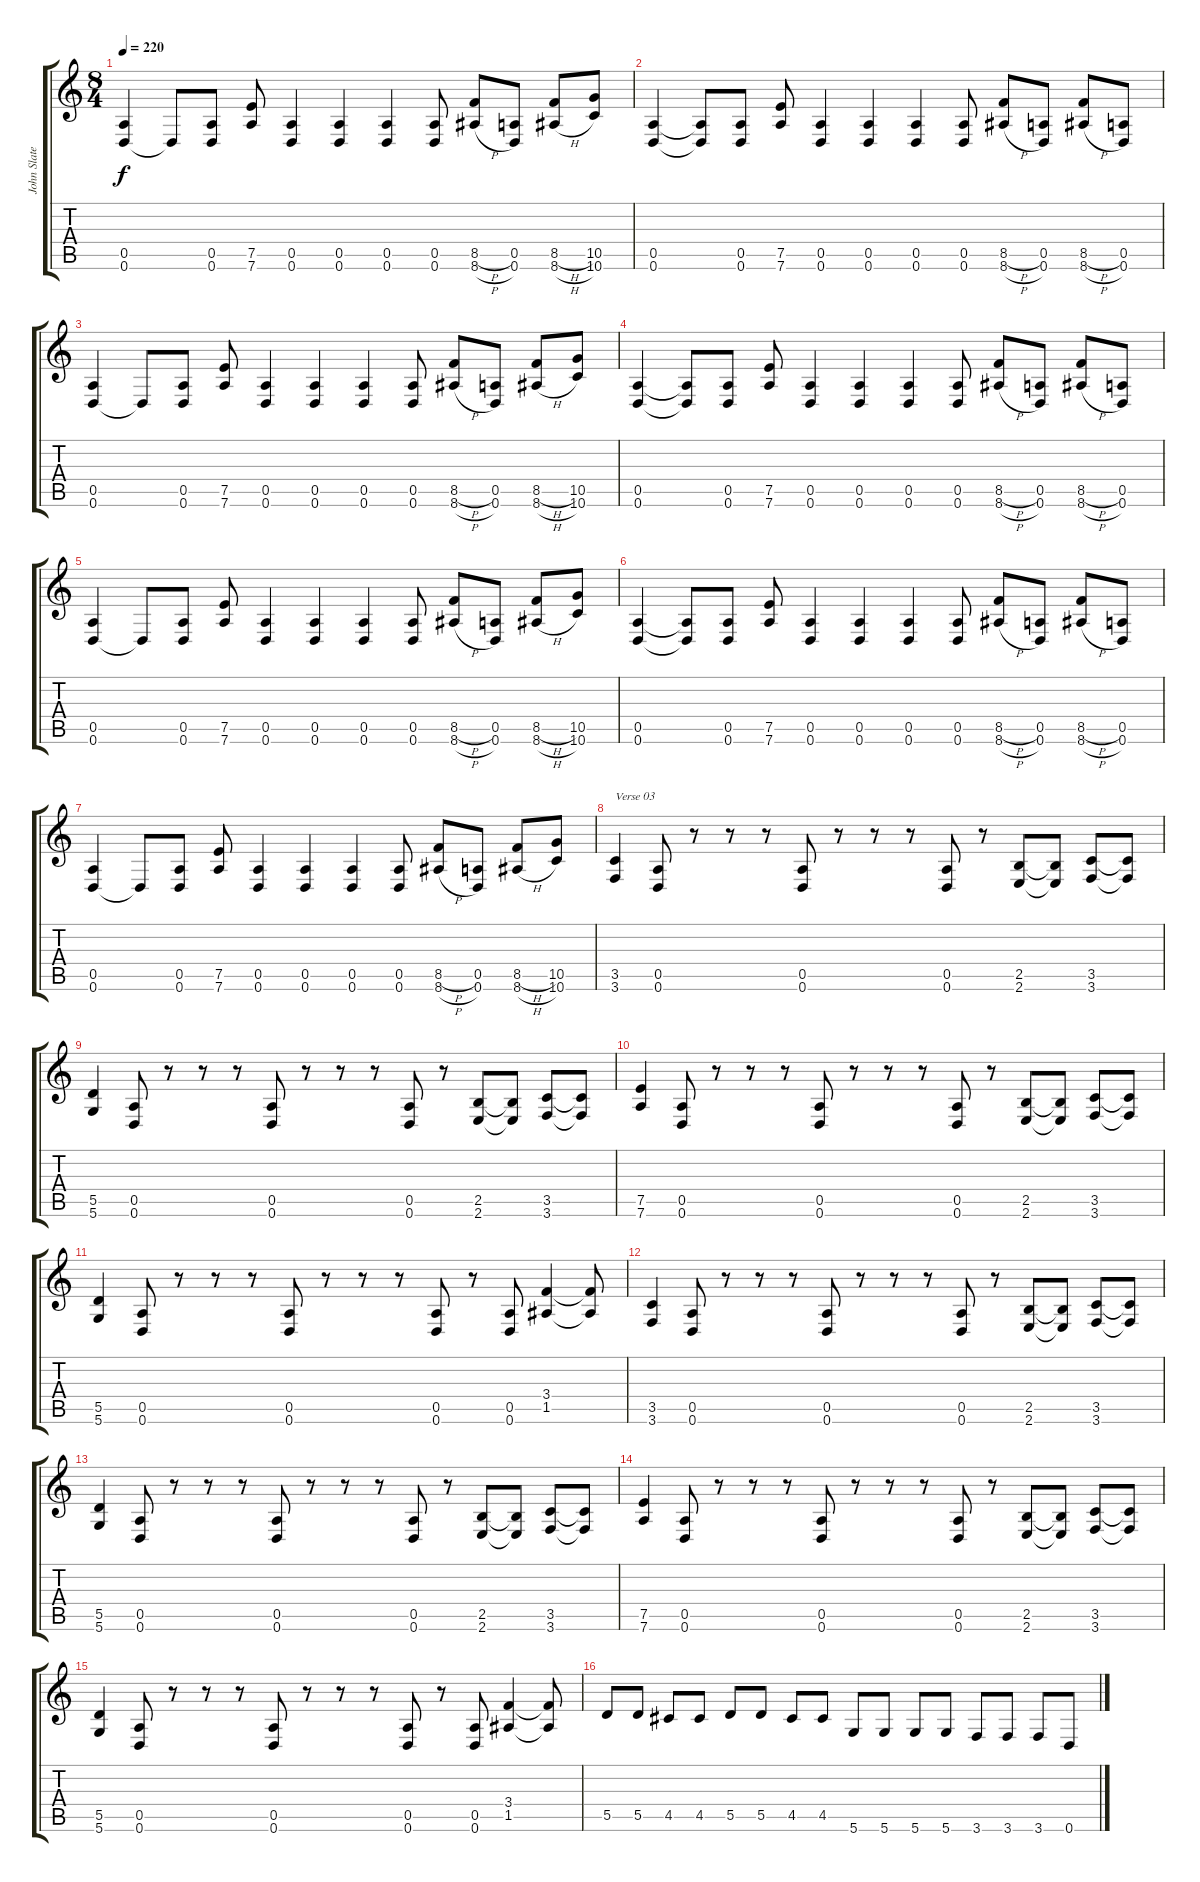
\track ("John Slater" "John Slate") {instrument distortionguitar}
\staff {score tabs}
\tuning (E4 B3 G3 D3 A2 D2) {hide}
\ts (8 4)
\tempo 220
\clef g2
\ks c
(0.5 0.6).4{dy f} 0.6{t}.8 (0.5 0.6).8 (7.5 7.6).8 (0.5 0.6).4 (0.5 0.6).4 (0.5 0.6).4 (0.5 0.6).8 (8.5{h} 8.6{h}).8 (0.5 0.6).8 (8.5{h} 8.6{h}).8 (10.5 10.6).8 |
(0.5 0.6).4 (0.5{t} 0.6{t}).8 (0.5 0.6).8 (7.5 7.6).8 (0.5 0.6).4 (0.5 0.6).4 (0.5 0.6).4 (0.5 0.6).8 (8.5{h} 8.6{h}).8 (0.5 0.6).8 (8.5{h} 8.6{h}).8 (0.5 0.6).8 |
(0.5 0.6).4 0.6{t}.8 (0.5 0.6).8 (7.5 7.6).8 (0.5 0.6).4 (0.5 0.6).4 (0.5 0.6).4 (0.5 0.6).8 (8.5{h} 8.6{h}).8 (0.5 0.6).8 (8.5{h} 8.6{h}).8 (10.5 10.6).8 |
(0.5 0.6).4 (0.5{t} 0.6{t}).8 (0.5 0.6).8 (7.5 7.6).8 (0.5 0.6).4 (0.5 0.6).4 (0.5 0.6).4 (0.5 0.6).8 (8.5{h} 8.6{h}).8 (0.5 0.6).8 (8.5{h} 8.6{h}).8 (0.5 0.6).8 |
(0.5 0.6).4 0.6{t}.8 (0.5 0.6).8 (7.5 7.6).8 (0.5 0.6).4 (0.5 0.6).4 (0.5 0.6).4 (0.5 0.6).8 (8.5{h} 8.6{h}).8 (0.5 0.6).8 (8.5{h} 8.6{h}).8 (10.5 10.6).8 |
(0.5 0.6).4 (0.5{t} 0.6{t}).8 (0.5 0.6).8 (7.5 7.6).8 (0.5 0.6).4 (0.5 0.6).4 (0.5 0.6).4 (0.5 0.6).8 (8.5{h} 8.6{h}).8 (0.5 0.6).8 (8.5{h} 8.6{h}).8 (0.5 0.6).8 |
(0.5 0.6).4 0.6{t}.8 (0.5 0.6).8 (7.5 7.6).8 (0.5 0.6).4 (0.5 0.6).4 (0.5 0.6).4 (0.5 0.6).8 (8.5{h} 8.6{h}).8 (0.5 0.6).8 (8.5{h} 8.6{h}).8 (10.5 10.6).8 |
(3.5 3.6).4{txt "Verse 03"} (0.5 0.6).8 r.8 r.8 r.8 (0.5 0.6).8 r.8 r.8 r.8 (0.5 0.6).8 r.8 (2.5 2.6).8 (2.5{t} 2.6{t}).8 (3.5 3.6).8 (3.5{t} 3.6{t}).8 |
(5.5 5.6).4 (0.5 0.6).8 r.8 r.8 r.8 (0.5 0.6).8 r.8 r.8 r.8 (0.5 0.6).8 r.8 (2.5 2.6).8 (2.5{t} 2.6{t}).8 (3.5 3.6).8 (3.5{t} 3.6{t}).8 |
(7.5 7.6).4 (0.5 0.6).8 r.8 r.8 r.8 (0.5 0.6).8 r.8 r.8 r.8 (0.5 0.6).8 r.8 (2.5 2.6).8 (2.5{t} 2.6{t}).8 (3.5 3.6).8 (3.5{t} 3.6{t}).8 |
(5.5 5.6).4 (0.5 0.6).8 r.8 r.8 r.8 (0.5 0.6).8 r.8 r.8 r.8 (0.5 0.6).8 r.8 (0.5 0.6).8 (3.4 1.5).4 (3.4{t} 1.5{t}).8 |
(3.5 3.6).4 (0.5 0.6).8 r.8 r.8 r.8 (0.5 0.6).8 r.8 r.8 r.8 (0.5 0.6).8 r.8 (2.5 2.6).8 (2.5{t} 2.6{t}).8 (3.5 3.6).8 (3.5{t} 3.6{t}).8 |
(5.5 5.6).4 (0.5 0.6).8 r.8 r.8 r.8 (0.5 0.6).8 r.8 r.8 r.8 (0.5 0.6).8 r.8 (2.5 2.6).8 (2.5{t} 2.6{t}).8 (3.5 3.6).8 (3.5{t} 3.6{t}).8 |
(7.5 7.6).4 (0.5 0.6).8 r.8 r.8 r.8 (0.5 0.6).8 r.8 r.8 r.8 (0.5 0.6).8 r.8 (2.5 2.6).8 (2.5{t} 2.6{t}).8 (3.5 3.6).8 (3.5{t} 3.6{t}).8 |
(5.5 5.6).4 (0.5 0.6).8 r.8 r.8 r.8 (0.5 0.6).8 r.8 r.8 r.8 (0.5 0.6).8 r.8 (0.5 0.6).8 (3.4 1.5).4 (3.4{t} 1.5{t}).8 |
5.5.8 5.5.8 4.5.8 4.5.8 5.5.8 5.5.8 4.5.8 4.5.8 5.6.8 5.6.8 5.6.8 5.6.8 3.6.8 3.6.8 3.6.8 0.6.8
